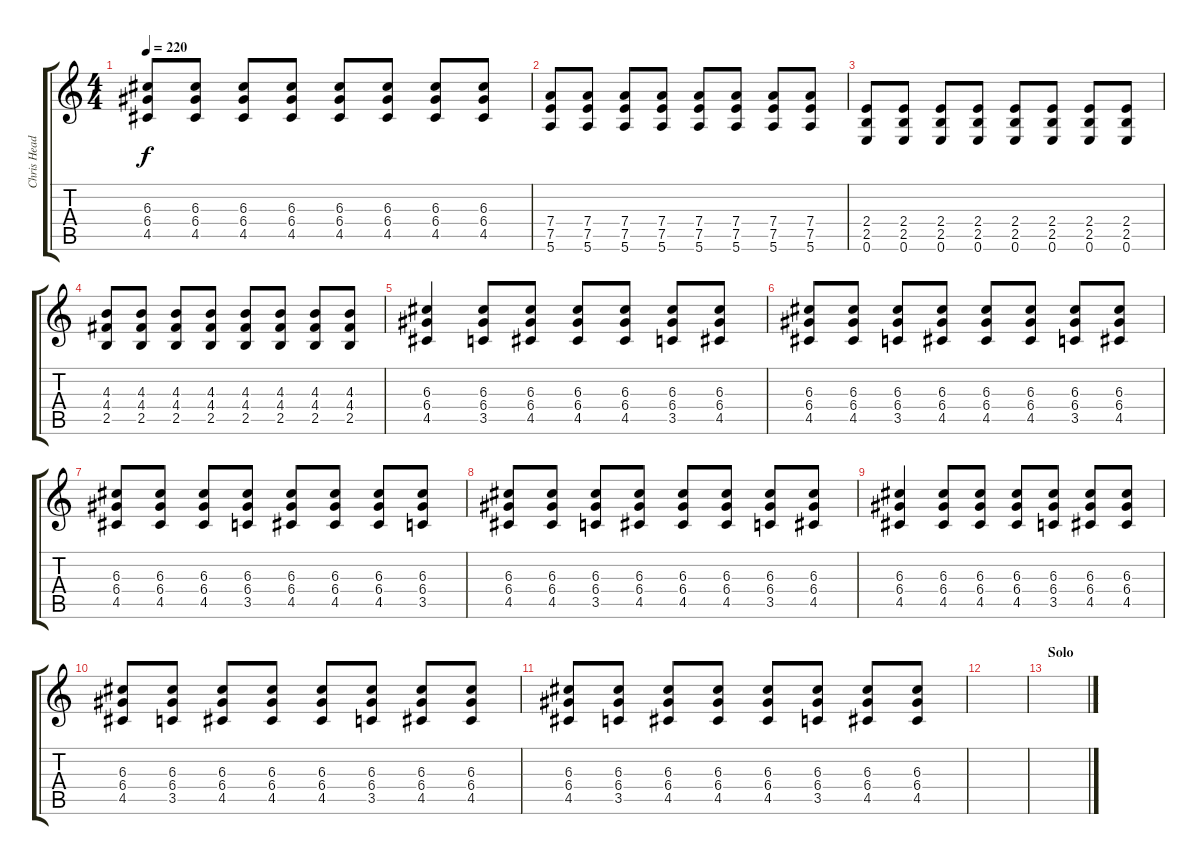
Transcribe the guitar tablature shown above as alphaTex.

\track ("Chris Head (Guitar/ backup Vox)" "Chris Head") {instrument distortionguitar}
\staff {score tabs}
\tuning (E4 B3 G3 D3 A2 E2) {hide}
\ts (4 4)
\tempo 220
\clef g2
\ks c
(6.3 6.4 4.5).8{dy f} (6.3 6.4 4.5).8 (6.3 6.4 4.5).8 (6.3 6.4 4.5).8 (6.3 6.4 4.5).8 (6.3 6.4 4.5).8 (6.3 6.4 4.5).8 (6.3 6.4 4.5).8 |
(7.4 7.5 5.6).8 (7.4 7.5 5.6).8 (7.4 7.5 5.6).8 (7.4 7.5 5.6).8 (7.4 7.5 5.6).8 (7.4 7.5 5.6).8 (7.4 7.5 5.6).8 (7.4 7.5 5.6).8 |
(2.4 2.5 0.6).8 (2.4 2.5 0.6).8 (2.4 2.5 0.6).8 (2.4 2.5 0.6).8 (2.4 2.5 0.6).8 (2.4 2.5 0.6).8 (2.4 2.5 0.6).8 (2.4 2.5 0.6).8 |
(4.3 4.4 2.5).8 (4.3 4.4 2.5).8 (4.3 4.4 2.5).8 (4.3 4.4 2.5).8 (4.3 4.4 2.5).8 (4.3 4.4 2.5).8 (4.3 4.4 2.5).8 (4.3 4.4 2.5).8 |
(6.3 6.4 4.5).4{volume 13 instrument overdrivenguitar} (6.3 6.4 3.5).8 (6.3 6.4 4.5).8 (6.3 6.4 4.5).8 (6.3 6.4 4.5).8 (6.3 6.4 3.5).8 (6.3 6.4 4.5).8 |
(6.3 6.4 4.5).8 (6.3 6.4 4.5).8 (6.3 6.4 3.5).8 (6.3 6.4 4.5).8 (6.3 6.4 4.5).8 (6.3 6.4 4.5).8 (6.3 6.4 3.5).8 (6.3 6.4 4.5).8 |
(6.3 6.4 4.5).8 (6.3 6.4 4.5).8 (6.3 6.4 4.5).8 (6.3 6.4 3.5).8 (6.3 6.4 4.5).8 (6.3 6.4 4.5).8 (6.3 6.4 4.5).8 (6.3 6.4 3.5).8 |
(6.3 6.4 4.5).8 (6.3 6.4 4.5).8 (6.3 6.4 3.5).8 (6.3 6.4 4.5).8 (6.3 6.4 4.5).8 (6.3 6.4 4.5).8 (6.3 6.4 3.5).8 (6.3 6.4 4.5).8 |
(6.3 6.4 4.5).4 (6.3 6.4 4.5).8 (6.3 6.4 4.5).8 (6.3 6.4 4.5).8 (6.3 6.4 3.5).8 (6.3 6.4 4.5).8 (6.3 6.4 4.5).8 |
(6.3 6.4 4.5).8 (6.3 6.4 3.5).8 (6.3 6.4 4.5).8 (6.3 6.4 4.5).8 (6.3 6.4 4.5).8 (6.3 6.4 3.5).8 (6.3 6.4 4.5).8 (6.3 6.4 4.5).8 |
(6.3 6.4 4.5).8 (6.3 6.4 3.5).8 (6.3 6.4 4.5).8 (6.3 6.4 4.5).8 (6.3 6.4 4.5).8 (6.3 6.4 3.5).8 (6.3 6.4 4.5).8 (6.3 6.4 4.5).8 |
|
\section ("" "Solo")
